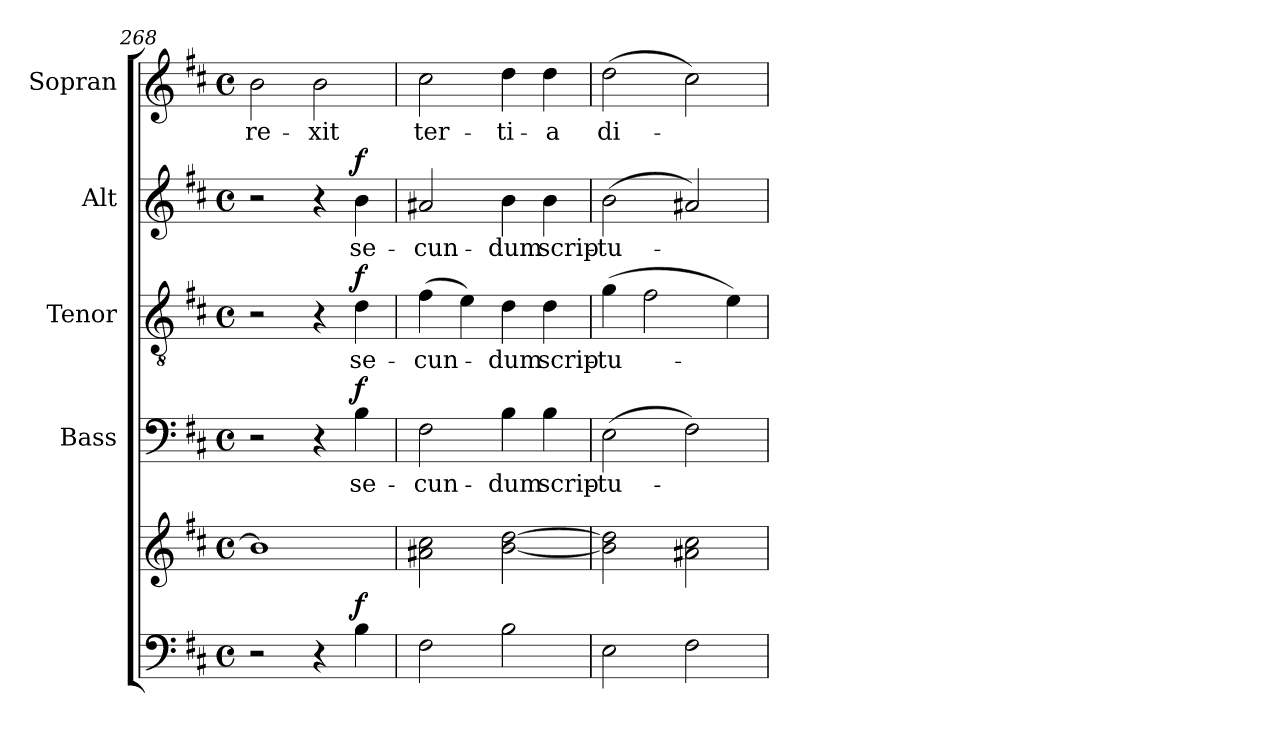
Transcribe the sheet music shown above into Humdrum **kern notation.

**kern	**kern	**dynam	**kern	**text	**dynam	**kern	**text	**dynam	**kern	**text	**dynam	**kern	**text
*part5	*part5	*part5	*part4	*part4	*part4	*part3	*part3	*part3	*part2	*part2	*part2	*part1	*part1
*staff6	*staff5	*staff5/6	*staff4	*staff4	*staff4	*staff3	*staff3	*staff3	*staff2	*staff2	*staff2	*staff1	*staff1
*	*	*	*I"Bass	*	*	*I"Tenor	*	*	*I"Alt	*	*	*I"Sopran	*
*	*	*	*I'B.	*	*	*I'T.	*	*	*I'A.	*	*	*I'S.	*
*clefF4	*clefG2	*	*clefF4	*	*	*clefGv2	*	*	*clefG2	*	*	*clefG2	*
*k[f#c#]	*k[f#c#]	*	*k[f#c#]	*	*	*k[f#c#]	*	*	*k[f#c#]	*	*	*k[f#c#]	*
*D:	*D:	*	*D:	*	*	*D:	*	*	*D:	*	*	*D:	*
*M4/4	*M4/4	*	*M4/4	*	*	*M4/4	*	*	*M4/4	*	*	*M4/4	*
*met(c)	*met(c)	*	*met(c)	*	*	*met(c)	*	*	*met(c)	*	*	*met(c)	*
=268	=268	=268	=268	=268	=268	=268	=268	=268	=268	=268	=268	=268	=268
!	!	!	!	!	!	!	!	!	!	!	!	!	!LO:LY:b
2r	1b]	.	2r	.	.	2r	.	.	2r	.	.	2b\	-re-
!	!	!	!	!	!	!	!	!	!	!	!	!	!LO:LY:b
4r	.	.	4r	.	.	4r	.	.	4r	.	.	2b\	-xit
!	!	!LO:DY:a=2	!	!LO:LY:b	!LO:DY:a	!	!LO:LY:b	!LO:DY:a	!	!LO:LY:b	!LO:DY:a	!	!
4B\	.	f	4B\	se-	f	4d\	se-	f	4b\	se-	f	.	.
!!LO:PB:g=z
=269	=269	=269	=269	=269	=269	=269	=269	=269	=269	=269	=269	=269	=269
!	!	!	!	!LO:LY:b	!	!	!LO:LY:b	!	!	!LO:LY:b	!	!	!LO:LY:b
2F#\	2a#X\ 2cc#\	.	2F#\	-cun-	.	(>4f#\	-cun-	.	2a#X/	-cun-	.	2cc#\	ter-
.	.	.	.	.	.	4e\)	.	.	.	.	.	.	.
!	!	!	!	!LO:LY:b	!	!	!LO:LY:b	!	!	!LO:LY:b	!	!	!LO:LY:b
2B\	[2b\ [2dd\	.	4B\	-dum	.	4d\	-dum	.	4b\	-dum	.	4dd\	-ti-
!	!	!	!	!LO:LY:b	!	!	!LO:LY:b	!	!	!LO:LY:b	!	!	!LO:LY:b
.	.	.	4B\	scrip-	.	4d\	scrip-	.	4b\	scrip-	.	4dd\	-a
=270	=270	=270	=270	=270	=270	=270	=270	=270	=270	=270	=270	=270	=270
!	!	!	!	!LO:LY:b	!	!	!LO:LY:b	!	!	!LO:LY:b	!	!	!LO:LY:b
2E\	2b\] 2dd\]	.	(>2E\	-tu-	.	(>4g\	-tu-	.	(>2b\	-tu-	.	(>2dd\	di-
.	.	.	.	.	.	2f#\	.	.	.	.	.	.	.
2F#\	2a#X\ 2cc#\	.	2F#\)	.	.	.	.	.	2a#X/)	.	.	2cc#\)	.
.	.	.	.	.	.	4e\)	.	.	.	.	.	.	.
=	=	=	=	=	=	=	=	=	=	=	=	=	=
*-	*-	*-	*-	*-	*-	*-	*-	*-	*-	*-	*-	*-	*-
